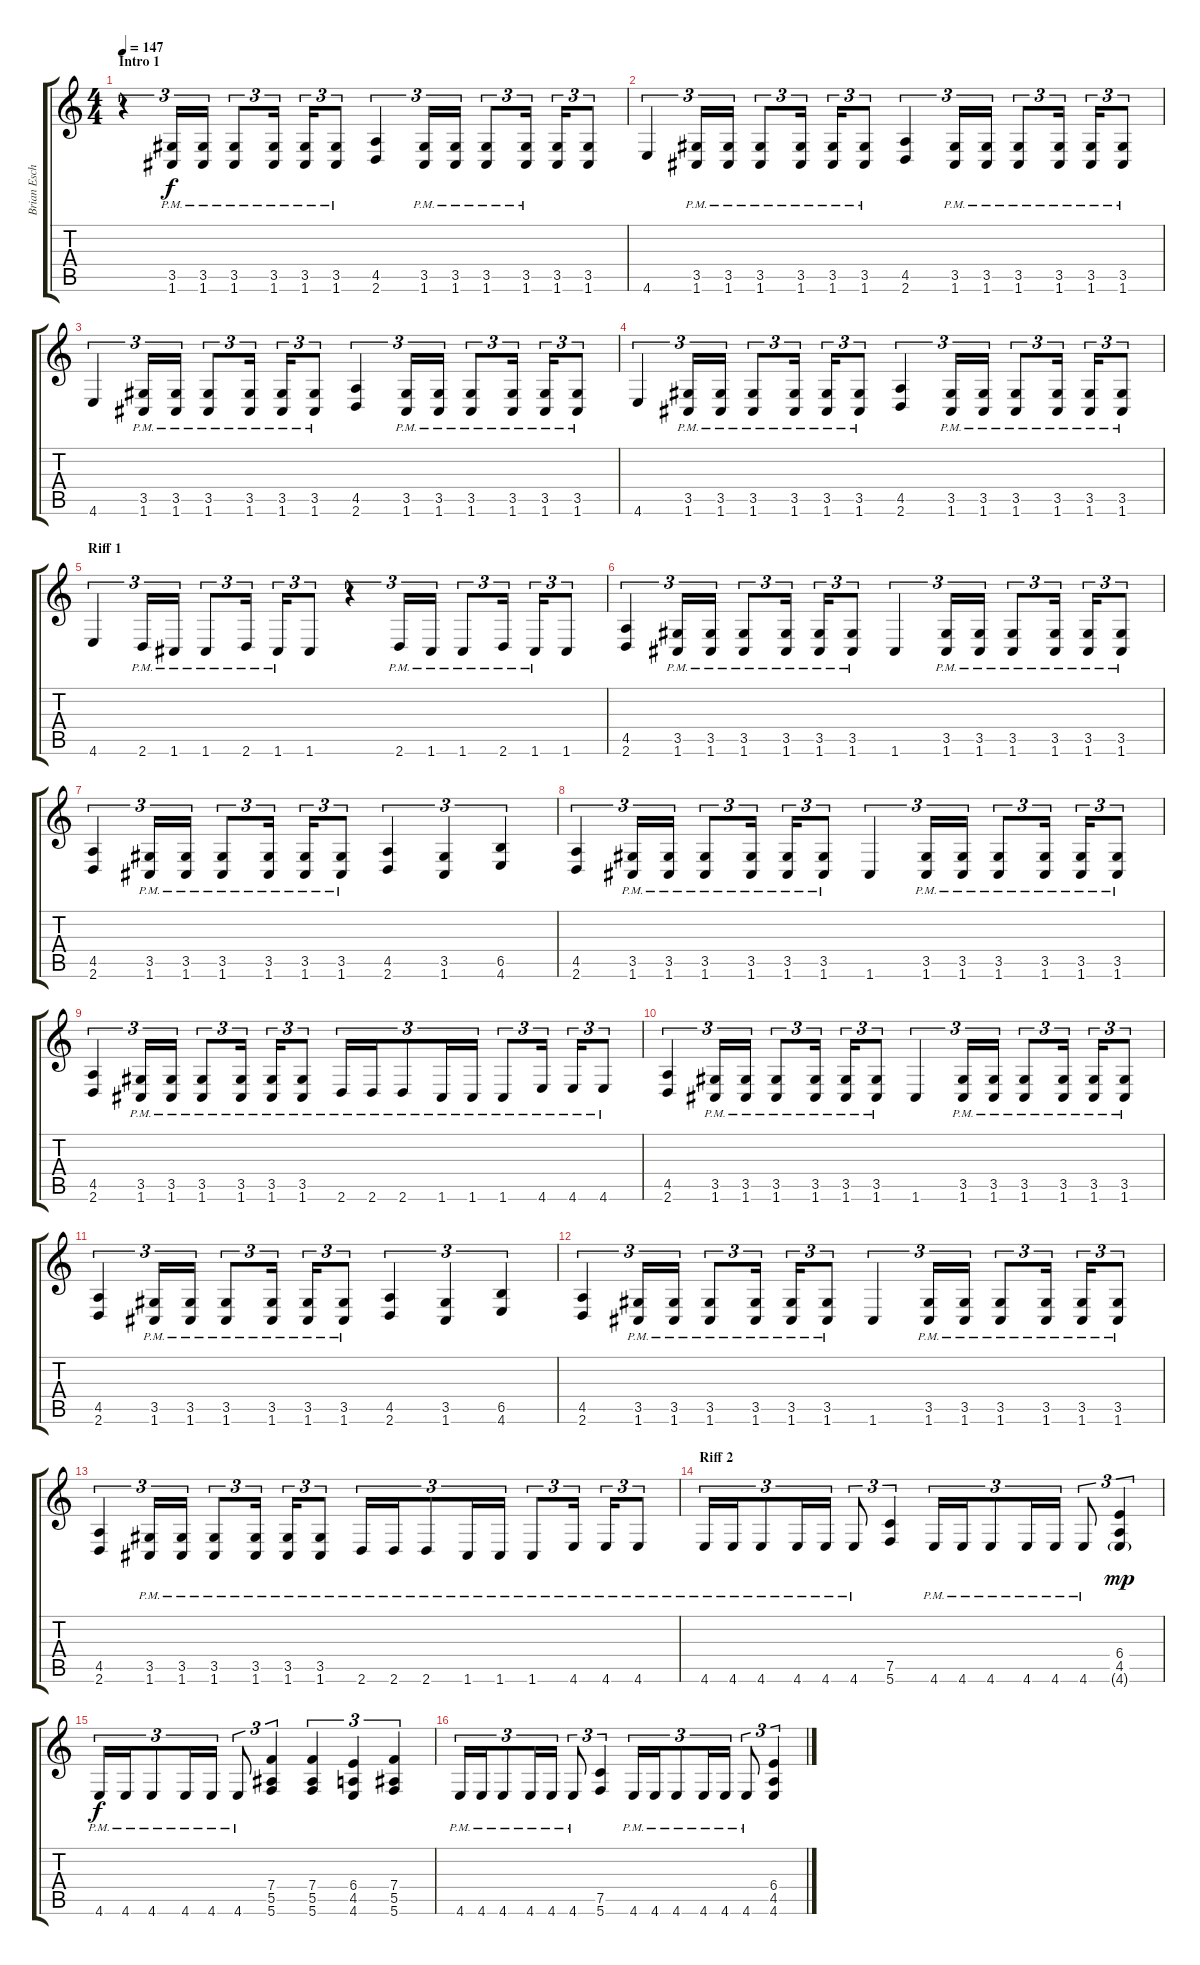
\track ("Brian Eschbach (Lead Guitar)" "Brian Esch") {instrument distortionguitar}
\staff {score tabs}
\tuning (C4 G3 Eb3 Bb2 F2 C2) {hide}
\ts (4 4)
\section ("" "Intro 1")
\tempo 147
\clef g2
\ks c
r.4{tu (3 2) dy f balance 8 instrument distortionguitar} (3.5{pm} 1.6{pm}).16{tu (3 2)} (3.5{pm} 1.6{pm}).16{tu (3 2)} (3.5{pm} 1.6{pm}).8{tu (3 2)} (3.5{pm} 1.6{pm}).16{tu (3 2)} (3.5{pm} 1.6{pm}).16{tu (3 2)} (3.5{pm} 1.6{pm}).8{tu (3 2)} (4.5 2.6).4{tu (3 2)} (3.5{pm} 1.6{pm}).16{tu (3 2)} (3.5{pm} 1.6{pm}).16{tu (3 2)} (3.5{pm} 1.6{pm}).8{tu (3 2)} (3.5{pm} 1.6{pm}).16{tu (3 2)} (3.5 1.6).16{tu (3 2)} (3.5 1.6).8{tu (3 2)} |
4.6.4{tu (3 2)} (3.5{pm} 1.6{pm}).16{tu (3 2)} (3.5{pm} 1.6{pm}).16{tu (3 2)} (3.5{pm} 1.6{pm}).8{tu (3 2)} (3.5{pm} 1.6{pm}).16{tu (3 2)} (3.5{pm} 1.6{pm}).16{tu (3 2)} (3.5{pm} 1.6).8{tu (3 2)} (4.5 2.6).4{tu (3 2)} (3.5{pm} 1.6{pm}).16{tu (3 2)} (3.5{pm} 1.6{pm}).16{tu (3 2)} (3.5{pm} 1.6{pm}).8{tu (3 2)} (3.5{pm} 1.6{pm}).16{tu (3 2)} (3.5{pm} 1.6{pm}).16{tu (3 2)} (3.5{pm} 1.6{pm}).8{tu (3 2)} |
4.6.4{tu (3 2)} (3.5{pm} 1.6{pm}).16{tu (3 2)} (3.5{pm} 1.6{pm}).16{tu (3 2)} (3.5{pm} 1.6{pm}).8{tu (3 2)} (3.5{pm} 1.6{pm}).16{tu (3 2)} (3.5{pm} 1.6{pm}).16{tu (3 2)} (3.5{pm} 1.6).8{tu (3 2)} (4.5 2.6).4{tu (3 2)} (3.5{pm} 1.6{pm}).16{tu (3 2)} (3.5{pm} 1.6{pm}).16{tu (3 2)} (3.5{pm} 1.6{pm}).8{tu (3 2)} (3.5{pm} 1.6{pm}).16{tu (3 2)} (3.5{pm} 1.6{pm}).16{tu (3 2)} (3.5{pm} 1.6{pm}).8{tu (3 2)} |
4.6.4{tu (3 2)} (3.5{pm} 1.6{pm}).16{tu (3 2)} (3.5{pm} 1.6{pm}).16{tu (3 2)} (3.5{pm} 1.6{pm}).8{tu (3 2)} (3.5{pm} 1.6{pm}).16{tu (3 2)} (3.5{pm} 1.6{pm}).16{tu (3 2)} (3.5{pm} 1.6).8{tu (3 2)} (4.5 2.6).4{tu (3 2)} (3.5{pm} 1.6{pm}).16{tu (3 2)} (3.5{pm} 1.6{pm}).16{tu (3 2)} (3.5{pm} 1.6{pm}).8{tu (3 2)} (3.5{pm} 1.6{pm}).16{tu (3 2)} (3.5{pm} 1.6{pm}).16{tu (3 2)} (3.5{pm} 1.6{pm}).8{tu (3 2)} |
\section ("" "Riff 1")
4.6.4{tu (3 2)} 2.6{pm}.16{tu (3 2)} 1.6{pm}.16{tu (3 2)} 1.6{pm}.8{tu (3 2)} 2.6{pm}.16{tu (3 2)} 1.6{pm}.16{tu (3 2)} 1.6.8{tu (3 2)} r.4{tu (3 2)} 2.6{pm}.16{tu (3 2)} 1.6{pm}.16{tu (3 2)} 1.6{pm}.8{tu (3 2)} 2.6{pm}.16{tu (3 2)} 1.6{pm}.16{tu (3 2)} 1.6.8{tu (3 2)} |
(4.5 2.6).4{tu (3 2) balance 16} (3.5{pm} 1.6{pm}).16{tu (3 2)} (3.5{pm} 1.6{pm}).16{tu (3 2)} (3.5{pm} 1.6{pm}).8{tu (3 2)} (3.5{pm} 1.6{pm}).16{tu (3 2)} (3.5{pm} 1.6{pm}).16{tu (3 2)} (3.5{pm} 1.6{pm}).8{tu (3 2)} 1.6.4{tu (3 2)} (3.5{pm} 1.6{pm}).16{tu (3 2)} (3.5{pm} 1.6{pm}).16{tu (3 2)} (3.5{pm} 1.6{pm}).8{tu (3 2)} (3.5{pm} 1.6{pm}).16{tu (3 2)} (3.5{pm} 1.6{pm}).16{tu (3 2)} (3.5{pm} 1.6{pm}).8{tu (3 2)} |
(4.5 2.6).4{tu (3 2)} (3.5{pm} 1.6{pm}).16{tu (3 2)} (3.5{pm} 1.6{pm}).16{tu (3 2)} (3.5{pm} 1.6{pm}).8{tu (3 2)} (3.5{pm} 1.6{pm}).16{tu (3 2)} (3.5{pm} 1.6{pm}).16{tu (3 2)} (3.5{pm} 1.6{pm}).8{tu (3 2)} (4.5 2.6).4{tu (3 2)} (3.5 1.6).4{tu (3 2)} (6.5 4.6).4{tu (3 2)} |
(4.5 2.6).4{tu (3 2)} (3.5{pm} 1.6{pm}).16{tu (3 2)} (3.5{pm} 1.6{pm}).16{tu (3 2)} (3.5{pm} 1.6{pm}).8{tu (3 2)} (3.5{pm} 1.6{pm}).16{tu (3 2)} (3.5{pm} 1.6{pm}).16{tu (3 2)} (3.5{pm} 1.6{pm}).8{tu (3 2)} 1.6.4{tu (3 2)} (3.5{pm} 1.6{pm}).16{tu (3 2)} (3.5{pm} 1.6{pm}).16{tu (3 2)} (3.5{pm} 1.6{pm}).8{tu (3 2)} (3.5{pm} 1.6{pm}).16{tu (3 2)} (3.5{pm} 1.6{pm}).16{tu (3 2)} (3.5{pm} 1.6{pm}).8{tu (3 2)} |
(4.5 2.6).4{tu (3 2)} (3.5{pm} 1.6{pm}).16{tu (3 2)} (3.5{pm} 1.6{pm}).16{tu (3 2)} (3.5{pm} 1.6{pm}).8{tu (3 2)} (3.5{pm} 1.6{pm}).16{tu (3 2)} (3.5{pm} 1.6{pm}).16{tu (3 2)} (3.5{pm} 1.6{pm}).8{tu (3 2)} 2.6{pm}.16{tu (3 2)} 2.6{pm}.16{tu (3 2)} 2.6{pm}.8{tu (3 2)} 1.6{pm}.16{tu (3 2)} 1.6{pm}.16{tu (3 2)} 1.6{pm}.8{tu (3 2)} 4.6{pm}.16{tu (3 2)} 4.6{pm}.16{tu (3 2)} 4.6{pm}.8{tu (3 2)} |
(4.5 2.6).4{tu (3 2)} (3.5{pm} 1.6{pm}).16{tu (3 2)} (3.5{pm} 1.6{pm}).16{tu (3 2)} (3.5{pm} 1.6{pm}).8{tu (3 2)} (3.5{pm} 1.6{pm}).16{tu (3 2)} (3.5{pm} 1.6{pm}).16{tu (3 2)} (3.5{pm} 1.6{pm}).8{tu (3 2)} 1.6.4{tu (3 2)} (3.5{pm} 1.6{pm}).16{tu (3 2)} (3.5{pm} 1.6{pm}).16{tu (3 2)} (3.5{pm} 1.6{pm}).8{tu (3 2)} (3.5{pm} 1.6{pm}).16{tu (3 2)} (3.5{pm} 1.6{pm}).16{tu (3 2)} (3.5{pm} 1.6{pm}).8{tu (3 2)} |
(4.5 2.6).4{tu (3 2)} (3.5{pm} 1.6{pm}).16{tu (3 2)} (3.5{pm} 1.6{pm}).16{tu (3 2)} (3.5{pm} 1.6{pm}).8{tu (3 2)} (3.5{pm} 1.6{pm}).16{tu (3 2)} (3.5{pm} 1.6{pm}).16{tu (3 2)} (3.5{pm} 1.6{pm}).8{tu (3 2)} (4.5 2.6).4{tu (3 2)} (3.5 1.6).4{tu (3 2)} (6.5 4.6).4{tu (3 2)} |
(4.5 2.6).4{tu (3 2)} (3.5{pm} 1.6{pm}).16{tu (3 2)} (3.5{pm} 1.6{pm}).16{tu (3 2)} (3.5{pm} 1.6{pm}).8{tu (3 2)} (3.5{pm} 1.6{pm}).16{tu (3 2)} (3.5{pm} 1.6{pm}).16{tu (3 2)} (3.5{pm} 1.6{pm}).8{tu (3 2)} 1.6.4{tu (3 2)} (3.5{pm} 1.6{pm}).16{tu (3 2)} (3.5{pm} 1.6{pm}).16{tu (3 2)} (3.5{pm} 1.6{pm}).8{tu (3 2)} (3.5{pm} 1.6{pm}).16{tu (3 2)} (3.5{pm} 1.6{pm}).16{tu (3 2)} (3.5{pm} 1.6{pm}).8{tu (3 2)} |
(4.5 2.6).4{tu (3 2)} (3.5{pm} 1.6{pm}).16{tu (3 2)} (3.5{pm} 1.6{pm}).16{tu (3 2)} (3.5{pm} 1.6{pm}).8{tu (3 2)} (3.5{pm} 1.6{pm}).16{tu (3 2)} (3.5{pm} 1.6{pm}).16{tu (3 2)} (3.5{pm} 1.6{pm}).8{tu (3 2)} 2.6{pm}.16{tu (3 2)} 2.6{pm}.16{tu (3 2)} 2.6{pm}.8{tu (3 2)} 1.6{pm}.16{tu (3 2)} 1.6{pm}.16{tu (3 2)} 1.6{pm}.8{tu (3 2)} 4.6{pm}.16{tu (3 2)} 4.6{pm}.16{tu (3 2)} 4.6{pm}.8{tu (3 2)} |
\section ("" "Riff 2")
4.6{pm}.16{tu (3 2)} 4.6{pm}.16{tu (3 2)} 4.6{pm}.8{tu (3 2)} 4.6{pm}.16{tu (3 2)} 4.6{pm}.16{tu (3 2)} 4.6{pm}.8{tu (3 2)} (7.5 5.6).4{tu (3 2)} 4.6{pm}.16{tu (3 2)} 4.6{pm}.16{tu (3 2)} 4.6{pm}.8{tu (3 2)} 4.6{pm}.16{tu (3 2)} 4.6{pm}.16{tu (3 2)} 4.6{pm}.8{tu (3 2)} (6.4 4.5 4.6{g}).4{tu (3 2) dy mp} |
4.6{pm}.16{tu (3 2) dy f} 4.6{pm}.16{tu (3 2)} 4.6{pm}.8{tu (3 2)} 4.6{pm}.16{tu (3 2)} 4.6{pm}.16{tu (3 2)} 4.6{pm}.8{tu (3 2)} (7.4 5.5 5.6).4{tu (3 2)} (7.4 5.5 5.6).4{tu (3 2)} (6.4 4.5 4.6).4{tu (3 2)} (7.4 5.5 5.6).4{tu (3 2)} |
4.6{pm}.16{tu (3 2)} 4.6{pm}.16{tu (3 2)} 4.6{pm}.8{tu (3 2)} 4.6{pm}.16{tu (3 2)} 4.6{pm}.16{tu (3 2)} 4.6{pm}.8{tu (3 2)} (7.5 5.6).4{tu (3 2)} 4.6{pm}.16{tu (3 2)} 4.6{pm}.16{tu (3 2)} 4.6{pm}.8{tu (3 2)} 4.6{pm}.16{tu (3 2)} 4.6{pm}.16{tu (3 2)} 4.6{pm}.8{tu (3 2)} (6.4 4.5 4.6).4{tu (3 2)}
